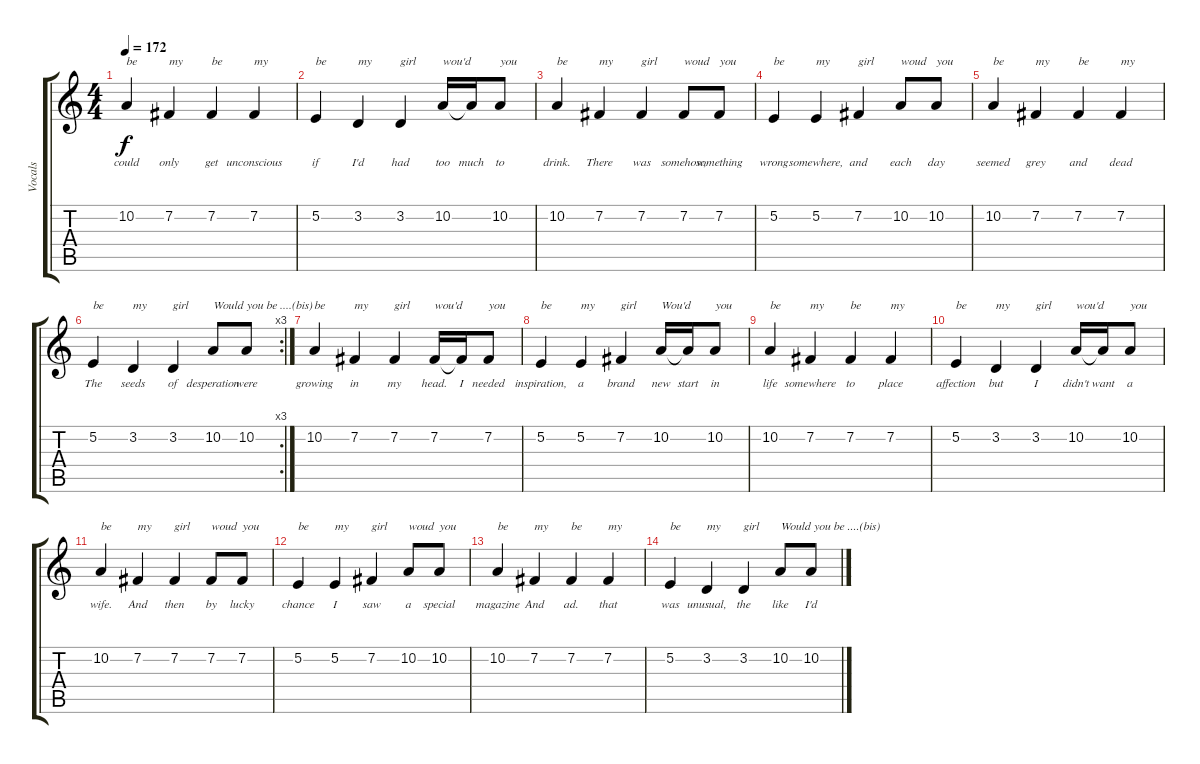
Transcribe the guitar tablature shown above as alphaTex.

\track ("Vocals" "Vocals") {instrument clarinet}
\staff {score tabs}
\tuning (E4 B3 G3 D3 A2 E2) {hide}
\ts (4 4)
\tempo 172
\clef g2
\ks c
10.2.4{txt "be" lyrics (0 "could") lyrics (1 "") lyrics (2 "") lyrics (3 "") lyrics (4 "") dy f} 7.2.4{txt "my" lyrics (0 "only") lyrics (1 "") lyrics (2 "") lyrics (3 "") lyrics (4 "")} 7.2.4{txt "be" lyrics (0 "get") lyrics (1 "") lyrics (2 "") lyrics (3 "") lyrics (4 "")} 7.2.4{txt "my" lyrics (0 "unconscious") lyrics (1 "") lyrics (2 "") lyrics (3 "") lyrics (4 "")} |
5.2.4{txt "be" lyrics (0 "if") lyrics (1 "") lyrics (2 "") lyrics (3 "") lyrics (4 "")} 3.2.4{txt "my" lyrics (0 "I'd") lyrics (1 "") lyrics (2 "") lyrics (3 "") lyrics (4 "")} 3.2.4{txt "girl" lyrics (0 "had") lyrics (1 "") lyrics (2 "") lyrics (3 "") lyrics (4 "")} 10.2.16{txt "wou'd" lyrics (0 "too") lyrics (1 "") lyrics (2 "") lyrics (3 "") lyrics (4 "")} 10.2{t}.16{lyrics (0 "much") lyrics (1 "") lyrics (2 "") lyrics (3 "") lyrics (4 "")} 10.2.8{txt "you" lyrics (0 "to") lyrics (1 "") lyrics (2 "") lyrics (3 "") lyrics (4 "")} |
10.2.4{txt "be" lyrics (0 "drink.") lyrics (1 "") lyrics (2 "") lyrics (3 "") lyrics (4 "")} 7.2.4{txt "my" lyrics (0 "There") lyrics (1 "") lyrics (2 "") lyrics (3 "") lyrics (4 "")} 7.2.4{txt "girl" lyrics (0 "was") lyrics (1 "") lyrics (2 "") lyrics (3 "") lyrics (4 "")} 7.2.8{txt "woud" lyrics (0 "somehow,") lyrics (1 "") lyrics (2 "") lyrics (3 "") lyrics (4 "")} 7.2.8{txt "you" lyrics (0 "something") lyrics (1 "") lyrics (2 "") lyrics (3 "") lyrics (4 "")} |
5.2.4{txt "be" lyrics (0 "wrong") lyrics (1 "") lyrics (2 "") lyrics (3 "") lyrics (4 "")} 5.2.4{txt "my" lyrics (0 "somewhere,") lyrics (1 "") lyrics (2 "") lyrics (3 "") lyrics (4 "")} 7.2.4{txt "girl" lyrics (0 "and") lyrics (1 "") lyrics (2 "") lyrics (3 "") lyrics (4 "")} 10.2.8{txt "woud" lyrics (0 "each") lyrics (1 "") lyrics (2 "") lyrics (3 "") lyrics (4 "")} 10.2.8{txt "you" lyrics (0 "day") lyrics (1 "") lyrics (2 "") lyrics (3 "") lyrics (4 "")} |
10.2.4{txt "be" lyrics (0 "seemed") lyrics (1 "") lyrics (2 "") lyrics (3 "") lyrics (4 "")} 7.2.4{txt "my" lyrics (0 "grey") lyrics (1 "") lyrics (2 "") lyrics (3 "") lyrics (4 "")} 7.2.4{txt "be" lyrics (0 "and") lyrics (1 "") lyrics (2 "") lyrics (3 "") lyrics (4 "")} 7.2.4{txt "my" lyrics (0 "dead") lyrics (1 "") lyrics (2 "") lyrics (3 "") lyrics (4 "")} |
\rc 3
5.2.4{txt "be" lyrics (0 "The") lyrics (1 "") lyrics (2 "") lyrics (3 "") lyrics (4 "")} 3.2.4{txt "my" lyrics (0 "seeds") lyrics (1 "") lyrics (2 "") lyrics (3 "") lyrics (4 "")} 3.2.4{txt "girl" lyrics (0 "of") lyrics (1 "") lyrics (2 "") lyrics (3 "") lyrics (4 "")} 10.2.8{txt "Would you be ....(bis)" lyrics (0 "desperation") lyrics (1 "") lyrics (2 "") lyrics (3 "") lyrics (4 "")} 10.2.8{lyrics (0 "were") lyrics (1 "") lyrics (2 "") lyrics (3 "") lyrics (4 "")} |
10.2.4{txt "be" lyrics (0 "growing") lyrics (1 "") lyrics (2 "") lyrics (3 "") lyrics (4 "") volume 6} 7.2.4{txt "my" lyrics (0 "in") lyrics (1 "") lyrics (2 "") lyrics (3 "") lyrics (4 "")} 7.2.4{txt "girl" lyrics (0 "my") lyrics (1 "") lyrics (2 "") lyrics (3 "") lyrics (4 "")} 7.2.16{txt "wou'd" lyrics (0 "head.") lyrics (1 "") lyrics (2 "") lyrics (3 "") lyrics (4 "")} 7.2{t}.16{lyrics (0 "I") lyrics (1 "") lyrics (2 "") lyrics (3 "") lyrics (4 "")} 7.2.8{txt "you" lyrics (0 "needed") lyrics (1 "") lyrics (2 "") lyrics (3 "") lyrics (4 "")} |
5.2.4{txt "be" lyrics (0 "inspiration,") lyrics (1 "") lyrics (2 "") lyrics (3 "") lyrics (4 "")} 5.2.4{txt "my" lyrics (0 "a") lyrics (1 "") lyrics (2 "") lyrics (3 "") lyrics (4 "")} 7.2.4{txt "girl" lyrics (0 "brand") lyrics (1 "") lyrics (2 "") lyrics (3 "") lyrics (4 "")} 10.2.16{txt "Wou'd" lyrics (0 "new") lyrics (1 "") lyrics (2 "") lyrics (3 "") lyrics (4 "")} 10.2{t}.16{lyrics (0 "start") lyrics (1 "") lyrics (2 "") lyrics (3 "") lyrics (4 "")} 10.2.8{txt "you" lyrics (0 "in") lyrics (1 "") lyrics (2 "") lyrics (3 "") lyrics (4 "")} |
10.2.4{txt "be" lyrics (0 "life") lyrics (1 "") lyrics (2 "") lyrics (3 "") lyrics (4 "")} 7.2.4{txt "my" lyrics (0 "somewhere") lyrics (1 "") lyrics (2 "") lyrics (3 "") lyrics (4 "")} 7.2.4{txt "be" lyrics (0 "to") lyrics (1 "") lyrics (2 "") lyrics (3 "") lyrics (4 "")} 7.2.4{txt "my" lyrics (0 "place") lyrics (1 "") lyrics (2 "") lyrics (3 "") lyrics (4 "")} |
5.2.4{txt "be" lyrics (0 "affection") lyrics (1 "") lyrics (2 "") lyrics (3 "") lyrics (4 "")} 3.2.4{txt "my" lyrics (0 "but") lyrics (1 "") lyrics (2 "") lyrics (3 "") lyrics (4 "")} 3.2.4{txt "girl" lyrics (0 "I") lyrics (1 "") lyrics (2 "") lyrics (3 "") lyrics (4 "")} 10.2.16{txt "wou'd" lyrics (0 "didn't") lyrics (1 "") lyrics (2 "") lyrics (3 "") lyrics (4 "")} 10.2{t}.16{lyrics (0 "want") lyrics (1 "") lyrics (2 "") lyrics (3 "") lyrics (4 "")} 10.2.8{txt "you" lyrics (0 "a") lyrics (1 "") lyrics (2 "") lyrics (3 "") lyrics (4 "")} |
10.2.4{txt "be" lyrics (0 "wife.") lyrics (1 "") lyrics (2 "") lyrics (3 "") lyrics (4 "") volume 0} 7.2.4{txt "my" lyrics (0 "And") lyrics (1 "") lyrics (2 "") lyrics (3 "") lyrics (4 "")} 7.2.4{txt "girl" lyrics (0 "then") lyrics (1 "") lyrics (2 "") lyrics (3 "") lyrics (4 "")} 7.2.8{txt "woud" lyrics (0 "by") lyrics (1 "") lyrics (2 "") lyrics (3 "") lyrics (4 "")} 7.2.8{txt "you" lyrics (0 "lucky") lyrics (1 "") lyrics (2 "") lyrics (3 "") lyrics (4 "")} |
5.2.4{txt "be" lyrics (0 "chance") lyrics (1 "") lyrics (2 "") lyrics (3 "") lyrics (4 "")} 5.2.4{txt "my" lyrics (0 "I") lyrics (1 "") lyrics (2 "") lyrics (3 "") lyrics (4 "")} 7.2.4{txt "girl" lyrics (0 "saw") lyrics (1 "") lyrics (2 "") lyrics (3 "") lyrics (4 "")} 10.2.8{txt "woud" lyrics (0 "a") lyrics (1 "") lyrics (2 "") lyrics (3 "") lyrics (4 "")} 10.2.8{txt "you" lyrics (0 "special") lyrics (1 "") lyrics (2 "") lyrics (3 "") lyrics (4 "")} |
10.2.4{txt "be" lyrics (0 "magazine") lyrics (1 "") lyrics (2 "") lyrics (3 "") lyrics (4 "")} 7.2.4{txt "my" lyrics (0 "And") lyrics (1 "") lyrics (2 "") lyrics (3 "") lyrics (4 "")} 7.2.4{txt "be" lyrics (0 "ad.") lyrics (1 "") lyrics (2 "") lyrics (3 "") lyrics (4 "")} 7.2.4{txt "my" lyrics (0 "that") lyrics (1 "") lyrics (2 "") lyrics (3 "") lyrics (4 "")} |
5.2.4{txt "be" lyrics (0 "was") lyrics (1 "") lyrics (2 "") lyrics (3 "") lyrics (4 "")} 3.2.4{txt "my" lyrics (0 "unusual,") lyrics (1 "") lyrics (2 "") lyrics (3 "") lyrics (4 "")} 3.2.4{txt "girl" lyrics (0 "the") lyrics (1 "") lyrics (2 "") lyrics (3 "") lyrics (4 "")} 10.2.8{txt "Would you be ....(bis)" lyrics (0 "like") lyrics (1 "") lyrics (2 "") lyrics (3 "") lyrics (4 "")} 10.2.8{lyrics (0 "I'd") lyrics (1 "") lyrics (2 "") lyrics (3 "") lyrics (4 "")}
